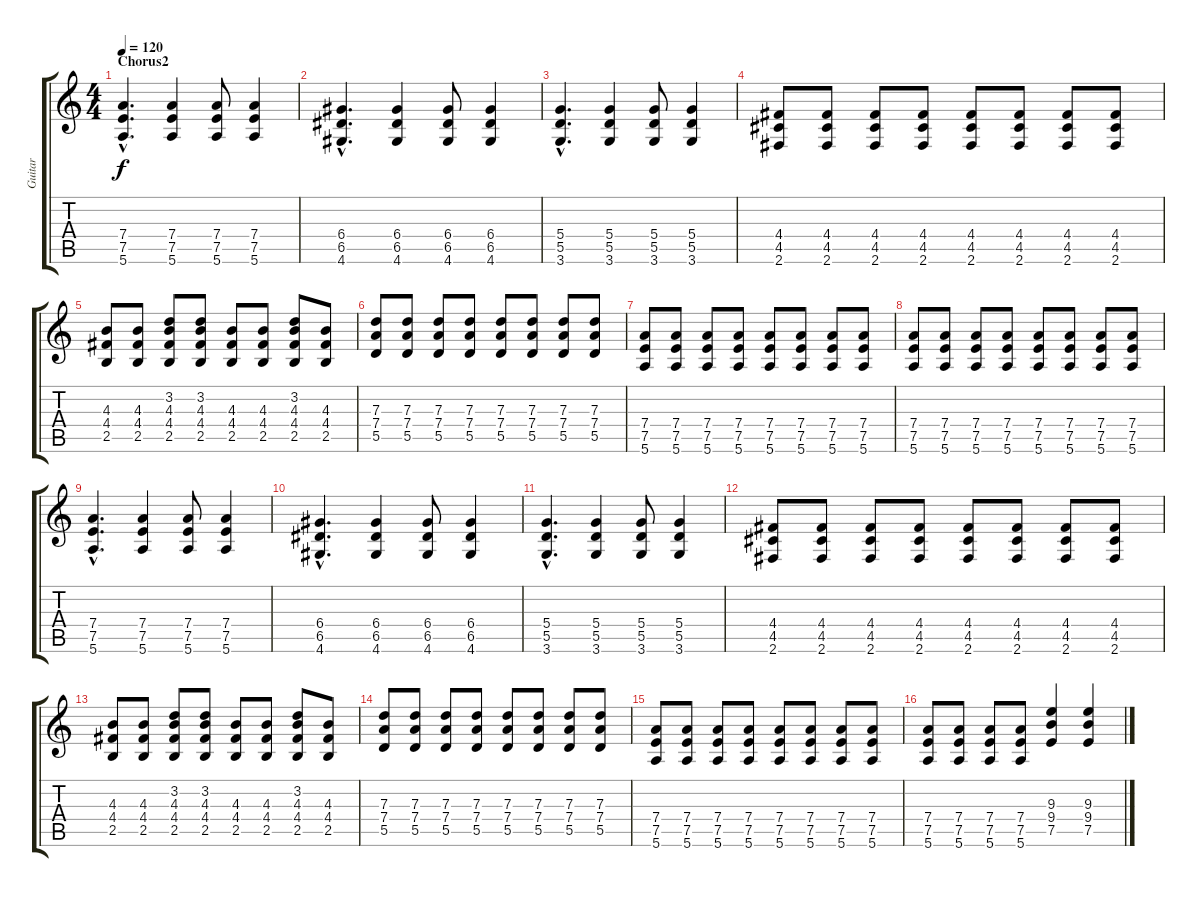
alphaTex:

\track ("Guitar" "Guitar") {instrument overdrivenguitar}
\staff {score tabs}
\tuning (E4 B3 G3 D3 A2 E2) {hide}
\ts (4 4)
\section ("" "Chorus2")
\tempo 120
\clef g2
\ks c
(7.4{hac} 7.5{hac} 5.6{hac}).4{d dy f} (7.4 7.5 5.6).4 (7.4 7.5 5.6).8 (7.4 7.5 5.6).4 |
(6.4{hac} 6.5{hac} 4.6{hac}).4{d} (6.4 6.5 4.6).4 (6.4 6.5 4.6).8 (6.4 6.5 4.6).4 |
(5.4{hac} 5.5{hac} 3.6{hac}).4{d} (5.4 5.5 3.6).4 (5.4 5.5 3.6).8 (5.4 5.5 3.6).4 |
(4.4 4.5 2.6).8 (4.4 4.5 2.6).8 (4.4 4.5 2.6).8 (4.4 4.5 2.6).8 (4.4 4.5 2.6).8 (4.4 4.5 2.6).8 (4.4 4.5 2.6).8 (4.4 4.5 2.6).8 |
(4.3 4.4 2.5).8 (4.3 4.4 2.5).8 (3.2 4.3 4.4 2.5).8 (3.2 4.3 4.4 2.5).8 (4.3 4.4 2.5).8 (4.3 4.4 2.5).8 (3.2 4.3 4.4 2.5).8 (4.3 4.4 2.5).8 |
(7.3 7.4 5.5).8 (7.3 7.4 5.5).8 (7.3 7.4 5.5).8 (7.3 7.4 5.5).8 (7.3 7.4 5.5).8 (7.3 7.4 5.5).8 (7.3 7.4 5.5).8 (7.3 7.4 5.5).8 |
(7.4 7.5 5.6).8 (7.4 7.5 5.6).8 (7.4 7.5 5.6).8 (7.4 7.5 5.6).8 (7.4 7.5 5.6).8 (7.4 7.5 5.6).8 (7.4 7.5 5.6).8 (7.4 7.5 5.6).8 |
(7.4 7.5 5.6).8 (7.4 7.5 5.6).8 (7.4 7.5 5.6).8 (7.4 7.5 5.6).8 (7.4 7.5 5.6).8 (7.4 7.5 5.6).8 (7.4 7.5 5.6).8 (7.4 7.5 5.6).8 |
(7.4{hac} 7.5{hac} 5.6{hac}).4{d} (7.4 7.5 5.6).4 (7.4 7.5 5.6).8 (7.4 7.5 5.6).4 |
(6.4{hac} 6.5{hac} 4.6{hac}).4{d} (6.4 6.5 4.6).4 (6.4 6.5 4.6).8 (6.4 6.5 4.6).4 |
(5.4{hac} 5.5{hac} 3.6{hac}).4{d} (5.4 5.5 3.6).4 (5.4 5.5 3.6).8 (5.4 5.5 3.6).4 |
(4.4 4.5 2.6).8 (4.4 4.5 2.6).8 (4.4 4.5 2.6).8 (4.4 4.5 2.6).8 (4.4 4.5 2.6).8 (4.4 4.5 2.6).8 (4.4 4.5 2.6).8 (4.4 4.5 2.6).8 |
(4.3 4.4 2.5).8 (4.3 4.4 2.5).8 (3.2 4.3 4.4 2.5).8 (3.2 4.3 4.4 2.5).8 (4.3 4.4 2.5).8 (4.3 4.4 2.5).8 (3.2 4.3 4.4 2.5).8 (4.3 4.4 2.5).8 |
(7.3 7.4 5.5).8 (7.3 7.4 5.5).8 (7.3 7.4 5.5).8 (7.3 7.4 5.5).8 (7.3 7.4 5.5).8 (7.3 7.4 5.5).8 (7.3 7.4 5.5).8 (7.3 7.4 5.5).8 |
(7.4 7.5 5.6).8 (7.4 7.5 5.6).8 (7.4 7.5 5.6).8 (7.4 7.5 5.6).8 (7.4 7.5 5.6).8 (7.4 7.5 5.6).8 (7.4 7.5 5.6).8 (7.4 7.5 5.6).8 |
(7.4 7.5 5.6).8 (7.4 7.5 5.6).8 (7.4 7.5 5.6).8 (7.4 7.5 5.6).8 (9.3 9.4 7.5).4 (9.3 9.4 7.5).4
